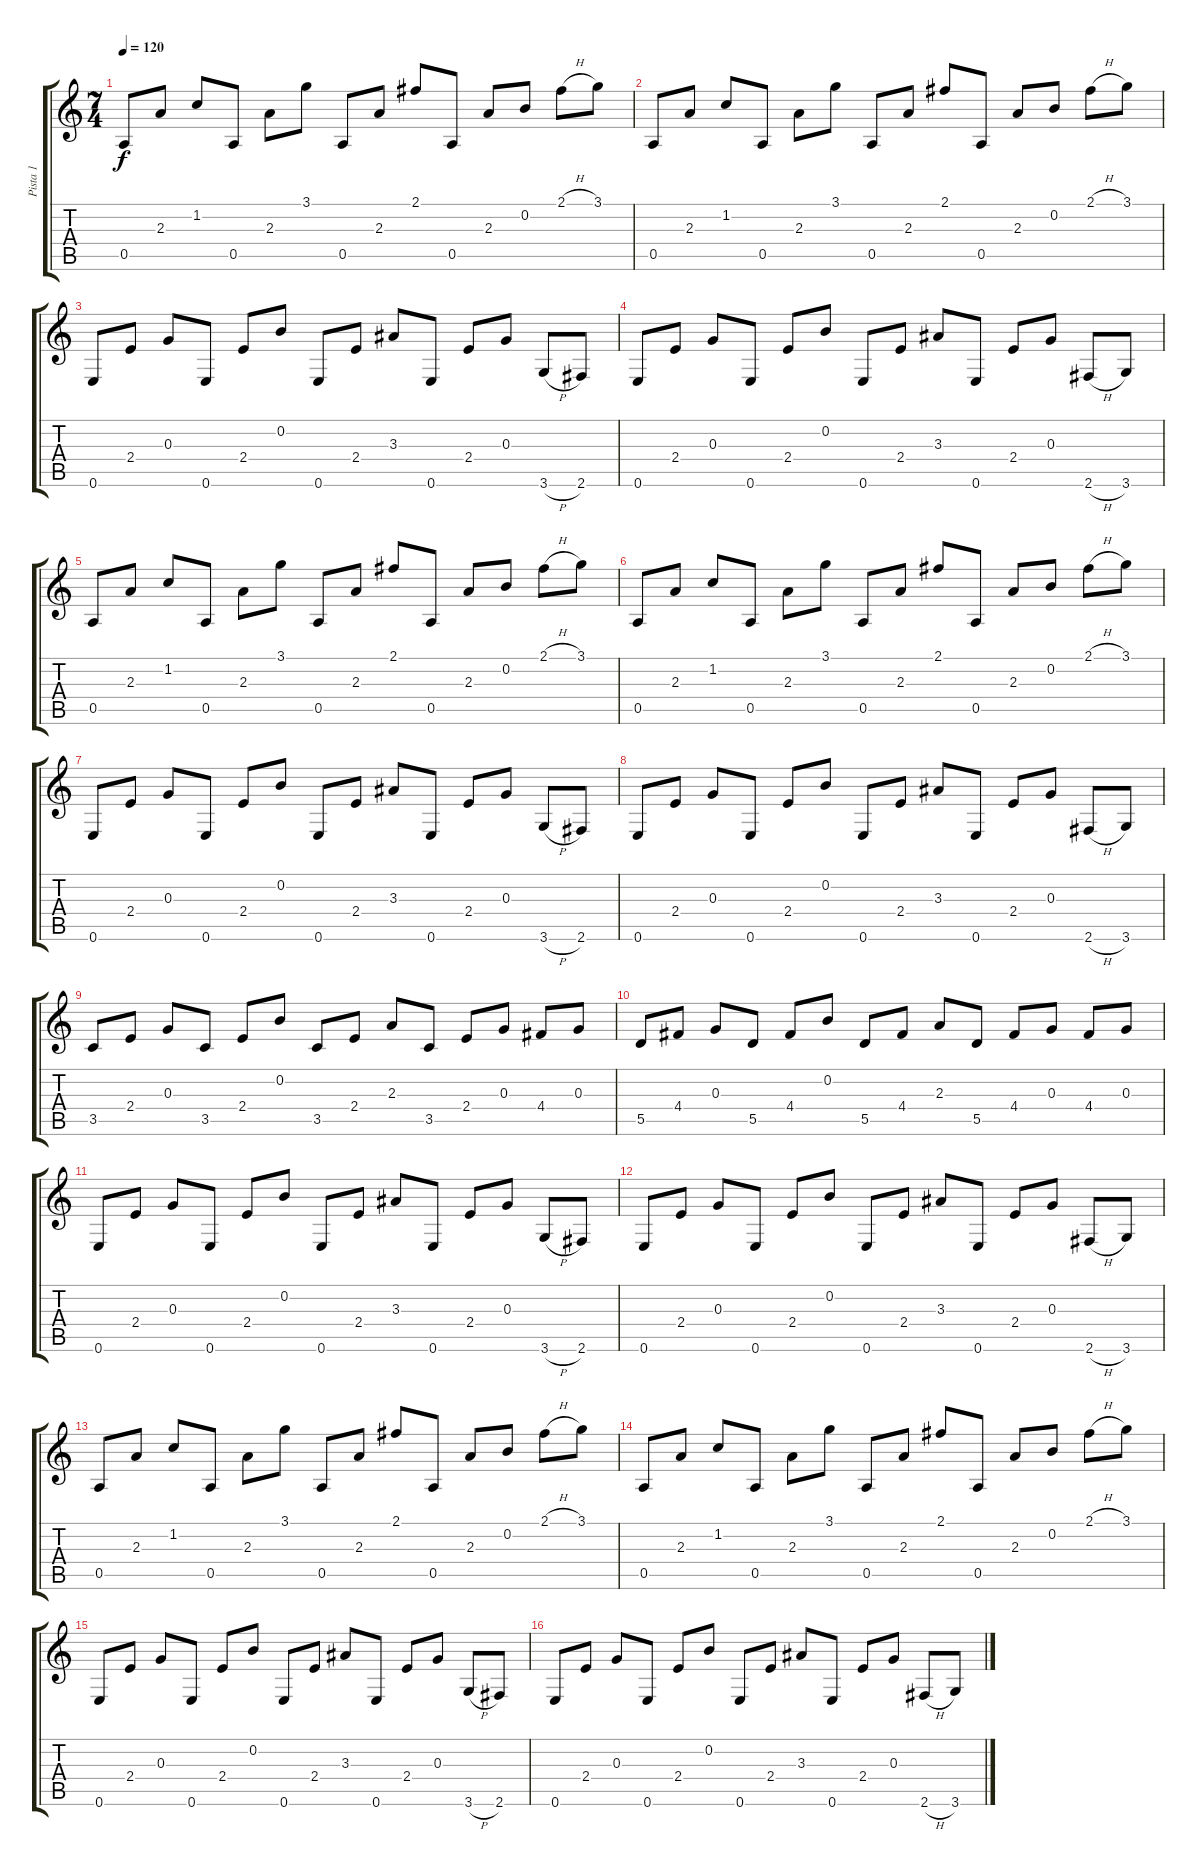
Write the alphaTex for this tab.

\track ("Pista 1" "Pista 1") {instrument acousticguitarnylon}
\staff {score tabs}
\tuning (E4 B3 G3 D3 A2 E2) {hide}
\ts (7 4)
\tempo 120
\clef g2
\ks c
0.5.8{dy f instrument acousticguitarnylon} 2.3.8 1.2.8 0.5.8 2.3.8 3.1.8 0.5.8 2.3.8 2.1.8 0.5.8 2.3.8 0.2.8 2.1{h}.8 3.1.8 |
0.5.8 2.3.8 1.2.8 0.5.8 2.3.8 3.1.8 0.5.8 2.3.8 2.1.8 0.5.8 2.3.8 0.2.8 2.1{h}.8 3.1.8 |
0.6.8 2.4.8 0.3.8 0.6.8 2.4.8 0.2.8 0.6.8 2.4.8 3.3.8 0.6.8 2.4.8 0.3.8 3.6{h}.8 2.6.8 |
0.6.8 2.4.8 0.3.8 0.6.8 2.4.8 0.2.8 0.6.8 2.4.8 3.3.8 0.6.8 2.4.8 0.3.8 2.6{h}.8 3.6.8 |
0.5.8 2.3.8 1.2.8 0.5.8 2.3.8 3.1.8 0.5.8 2.3.8 2.1.8 0.5.8 2.3.8 0.2.8 2.1{h}.8 3.1.8 |
0.5.8 2.3.8 1.2.8 0.5.8 2.3.8 3.1.8 0.5.8 2.3.8 2.1.8 0.5.8 2.3.8 0.2.8 2.1{h}.8 3.1.8 |
0.6.8 2.4.8 0.3.8 0.6.8 2.4.8 0.2.8 0.6.8 2.4.8 3.3.8 0.6.8 2.4.8 0.3.8 3.6{h}.8 2.6.8 |
0.6.8 2.4.8 0.3.8 0.6.8 2.4.8 0.2.8 0.6.8 2.4.8 3.3.8 0.6.8 2.4.8 0.3.8 2.6{h}.8 3.6.8 |
3.5.8 2.4.8 0.3.8 3.5.8 2.4.8 0.2.8 3.5.8 2.4.8 2.3.8 3.5.8 2.4.8 0.3.8 4.4.8 0.3.8 |
5.5.8 4.4.8 0.3.8 5.5.8 4.4.8 0.2.8 5.5.8 4.4.8 2.3.8 5.5.8 4.4.8 0.3.8 4.4.8 0.3.8 |
0.6.8 2.4.8 0.3.8 0.6.8 2.4.8 0.2.8 0.6.8 2.4.8 3.3.8 0.6.8 2.4.8 0.3.8 3.6{h}.8 2.6.8 |
0.6.8 2.4.8 0.3.8 0.6.8 2.4.8 0.2.8 0.6.8 2.4.8 3.3.8 0.6.8 2.4.8 0.3.8 2.6{h}.8 3.6.8 |
0.5.8 2.3.8 1.2.8 0.5.8 2.3.8 3.1.8 0.5.8 2.3.8 2.1.8 0.5.8 2.3.8 0.2.8 2.1{h}.8 3.1.8 |
0.5.8 2.3.8 1.2.8 0.5.8 2.3.8 3.1.8 0.5.8 2.3.8 2.1.8 0.5.8 2.3.8 0.2.8 2.1{h}.8 3.1.8 |
0.6.8 2.4.8 0.3.8 0.6.8 2.4.8 0.2.8 0.6.8 2.4.8 3.3.8 0.6.8 2.4.8 0.3.8 3.6{h}.8 2.6.8 |
0.6.8 2.4.8 0.3.8 0.6.8 2.4.8 0.2.8 0.6.8 2.4.8 3.3.8 0.6.8 2.4.8 0.3.8 2.6{h}.8 3.6.8
